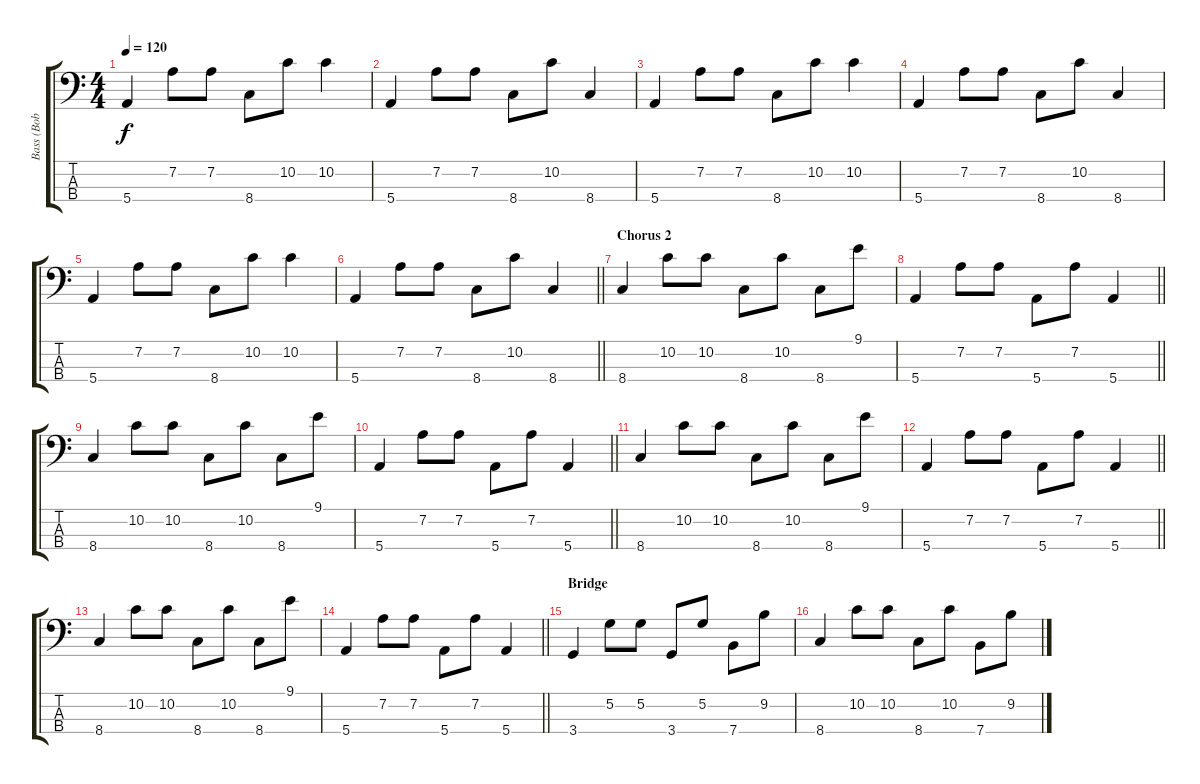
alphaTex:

\track ("Bass (Bob Hardy)" "Bass (Bob ") {instrument electricbassfinger}
\staff {score tabs}
\tuning (G2 D2 A1 E1) {hide}
\ts (4 4)
\tempo 120
\clef f4
\ks c
5.4.4{dy f} 7.2.8 7.2.8 8.4.8 10.2.8 10.2.4 |
5.4.4 7.2.8 7.2.8 8.4.8 10.2.8 8.4.4 |
5.4.4 7.2.8 7.2.8 8.4.8 10.2.8 10.2.4 |
5.4.4 7.2.8 7.2.8 8.4.8 10.2.8 8.4.4 |
5.4.4 7.2.8 7.2.8 8.4.8 10.2.8 10.2.4 |
\barLineRight lightlight
5.4.4 7.2.8 7.2.8 8.4.8 10.2.8 8.4.4 |
\section ("" "Chorus 2")
8.4.4 10.2.8 10.2.8 8.4.8 10.2.8 8.4.8 9.1.8 |
\barLineRight lightlight
5.4.4 7.2.8 7.2.8 5.4.8 7.2.8 5.4.4 |
8.4.4 10.2.8 10.2.8 8.4.8 10.2.8 8.4.8 9.1.8 |
\barLineRight lightlight
5.4.4 7.2.8 7.2.8 5.4.8 7.2.8 5.4.4 |
8.4.4 10.2.8 10.2.8 8.4.8 10.2.8 8.4.8 9.1.8 |
\barLineRight lightlight
5.4.4 7.2.8 7.2.8 5.4.8 7.2.8 5.4.4 |
8.4.4 10.2.8 10.2.8 8.4.8 10.2.8 8.4.8 9.1.8 |
\barLineRight lightlight
5.4.4 7.2.8 7.2.8 5.4.8 7.2.8 5.4.4 |
\section ("" "Bridge")
3.4.4 5.2.8 5.2.8 3.4.8 5.2.8 7.4.8 9.2.8 |
8.4.4 10.2.8 10.2.8 8.4.8 10.2.8 7.4.8 9.2.8
